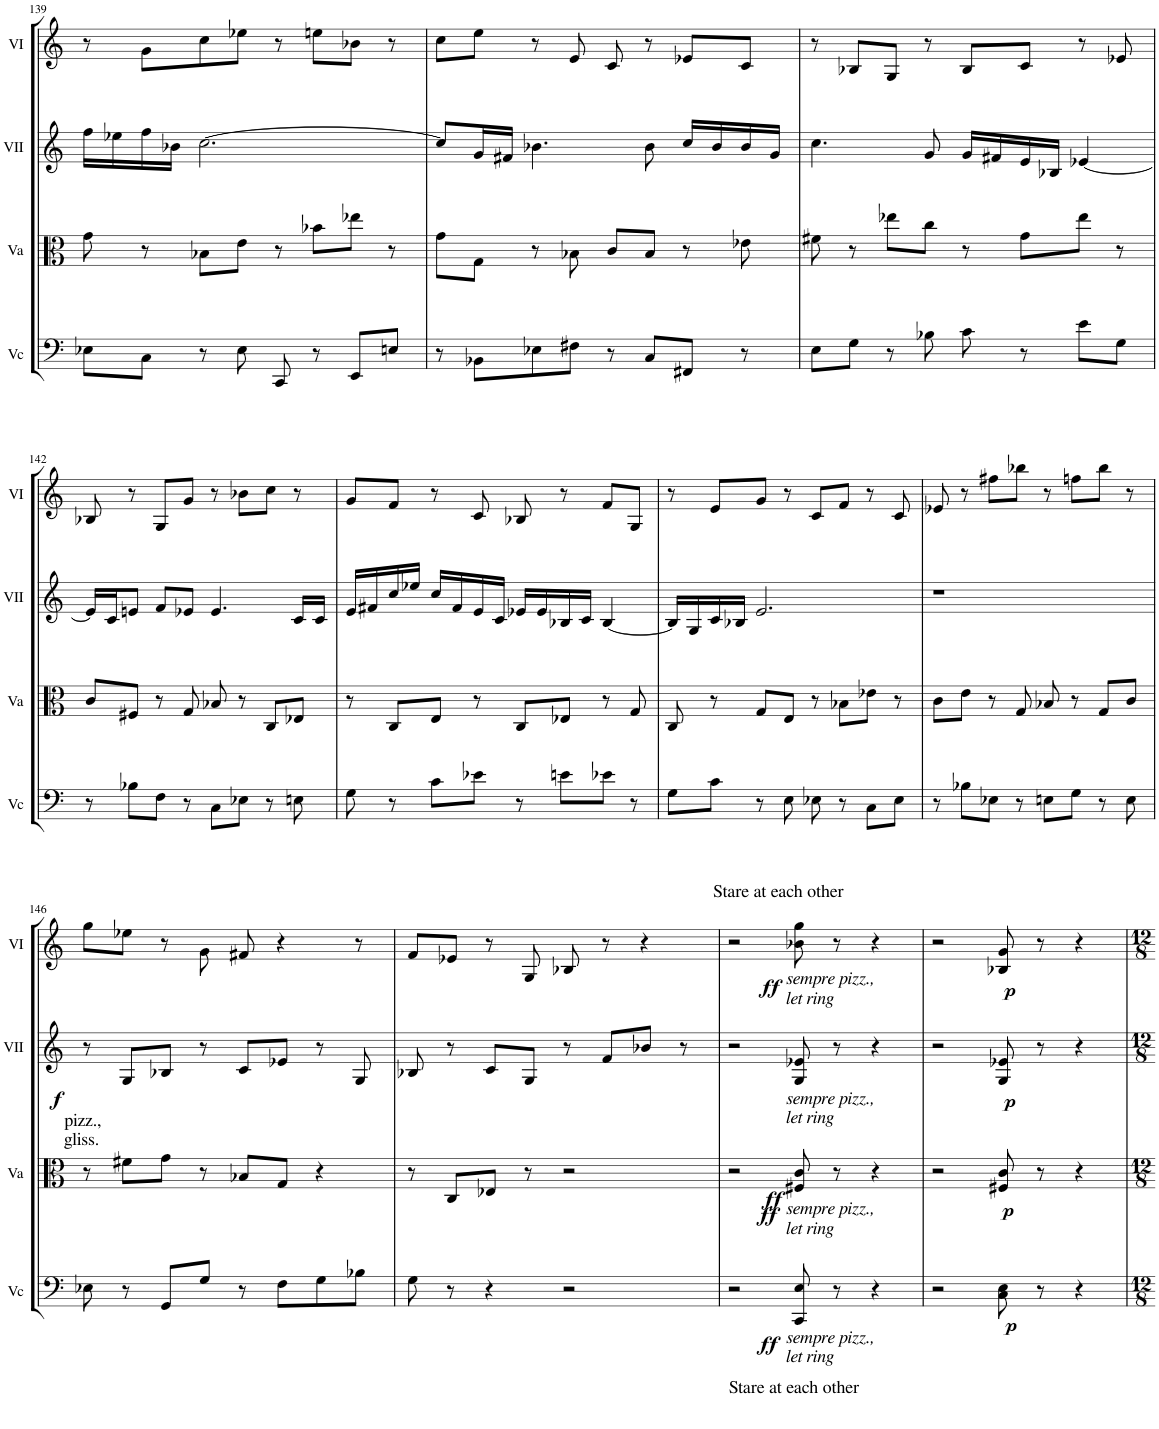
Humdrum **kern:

**kern	**dynam	**kern	**dynam	**kern	**dynam	**kern	**dynam
*part4	*part4	*part3	*part3	*part2	*part2	*part1	*part1
*staff4	*staff4	*staff3	*staff3	*staff2	*staff2	*staff1	*staff1
*I"Vc	*	*I"Va	*	*I"VII	*	*I"VI	*
*I'Vc	*	*I'Va	*	*I'VII	*	*I'VI	*
!!LO:PB:g=z
*clefF4	*	*clefC3	*	*clefG2	*	*clefG2	*
*k[]	*	*k[]	*	*k[]	*	*k[]	*
*M4/4	*	*M4/4	*	*M4/4	*	*M4/4	*
=139	=139	=139	=139	=139	=139	=139	=139
8E-X\L	.	8g\	.	16ff\LL	.	8r	.
.	.	.	.	16ee-X\	.	.	.
8C\J	.	8r	.	16ff\	.	8g\L	.
.	.	.	.	16b-X\JJ	.	.	.
8r	.	8B-X\L	.	[2.cc\	.	8cc\	.
8E-\	.	8e\J	.	.	.	8ee-X\J	.
8CC/	.	8r	.	.	.	8r	.
8r	.	8b-X\L	.	.	.	8een\L	.
8EE/L	.	8ee-X\J	.	.	.	8b-X\J	.
8En/J	.	8r	.	.	.	8r	.
=140	=140	=140	=140	=140	=140	=140	=140
8r	.	8g\L	.	8cc/L]	.	8cc\L	.
8BB-X\L	.	8G\J	.	16g/L	.	8ee\J	.
.	.	.	.	16f#X/JJ	.	.	.
8E-X\	.	8r	.	4.b-X\	.	8r	.
8F#X\J	.	8B-X\	.	.	.	8e/	.
8r	.	8c/L	.	.	.	8c/	.
8C/L	.	8B-/J	.	8b-\	.	8r	.
8FF#X/J	.	8r	.	16cc/LL	.	8e-X/L	.
.	.	.	.	16b-/	.	.	.
8r	.	8e-X\	.	16b-/	.	8c/J	.
.	.	.	.	16g/JJ	.	.	.
=141	=141	=141	=141	=141	=141	=141	=141
8E\L	.	8f#X\	.	4.cc\	.	8r	.
8G\J	.	8r	.	.	.	8B-X/L	.
8r	.	8ee-X\L	.	.	.	8G/J	.
8B-X\	.	8cc\J	.	8g/	.	8r	.
8c\	.	8r	.	16g/LL	.	8B-/L	.
.	.	.	.	16f#X/	.	.	.
8r	.	8g\L	.	16e/	.	8c/J	.
.	.	.	.	16B-X/JJ	.	.	.
8e\L	.	8ee-\J	.	[4e-X/	.	8r	.
8G\J	.	8r	.	.	.	8e-X/	.
!!LO:LB:g=z
=142	=142	=142	=142	=142	=142	=142	=142
8r	.	8c/L	.	16e-/LL]	.	8B-X/	.
.	.	.	.	16c/J	.	.	.
8B-X\L	.	8F#X/J	.	8en/J	.	8r	.
8F\J	.	8r	.	8f/L	.	8G/L	.
8r	.	8G/	.	8e-X/J	.	8g/J	.
8C\L	.	8B-X/	.	4.e-/	.	8r	.
8E-X\J	.	8r	.	.	.	8b-X\L	.
8r	.	8C/L	.	.	.	8cc\J	.
8En\	.	8E-X/J	.	16c/LL	.	8r	.
.	.	.	.	16c/JJ	.	.	.
=143	=143	=143	=143	=143	=143	=143	=143
8G\	.	8r	.	16e/LL	.	8g/L	.
.	.	.	.	16f#X/	.	.	.
8r	.	8C/L	.	16cc/	.	8f/J	.
.	.	.	.	16ee-X/JJ	.	.	.
8c\L	.	8E/J	.	16cc/LL	.	8r	.
.	.	.	.	16f#/	.	.	.
8e-X\J	.	8r	.	16e/	.	8c/	.
.	.	.	.	16c/JJ	.	.	.
8r	.	8C/L	.	16e-X/LL	.	8B-X/	.
.	.	.	.	16e-/	.	.	.
8en\L	.	8E-X/J	.	16B-X/	.	8r	.
.	.	.	.	16c/JJ	.	.	.
8e-X\J	.	8r	.	[4B-/	.	8f/L	.
8r	.	8G/	.	.	.	8G/J	.
=144	=144	=144	=144	=144	=144	=144	=144
8G\L	.	8C/	.	16B-/LL]	.	8r	.
.	.	.	.	16G/	.	.	.
8c\J	.	8r	.	16c/	.	8e/L	.
.	.	.	.	16B-X/JJ	.	.	.
8r	.	8G/L	.	2.e/	.	8g/J	.
8E\	.	8E/J	.	.	.	8r	.
8E-X\	.	8r	.	.	.	8c/L	.
8r	.	8B-X\L	.	.	.	8f/J	.
8C\L	.	8e-X\J	.	.	.	8r	.
8E-\J	.	8r	.	.	.	8c/	.
=145	=145	=145	=145	=145	=145	=145	=145
8r	.	8c\L	.	1r	.	8e-X/	.
8B-X\L	.	8e\J	.	.	.	8r	.
8E-X\J	.	8r	.	.	.	8ff#X\L	.
8r	.	8G/	.	.	.	8bb-X\J	.
8En\L	.	8B-X/	.	.	.	8r	.
8G\J	.	8r	.	.	.	8ffn\L	.
8r	.	8G/L	.	.	.	8bb-\J	.
8E\	.	8c/J	.	.	.	8r	.
!!LO:LB:g=z
=146	=146	=146	=146	=146	=146	=146	=146
!	!	!	!	!	!LO:DY:b	!	!
8E-X\	.	8r	.	8r	f	8gg\L	.
!	!	!	!	!LO:TX:b:t=pizz.,	!	!	!
!	!	!	!	!LO:TX:b:t=gliss.	!	!	!
8r	.	8f#X\L	.	8G/L	.	8ee-X\J	.
8GG/L	.	8g\J	.	8B-X/J	.	8r	.
8G/J	.	8r	.	8r	.	8g\	.
8r	.	8B-X/L	.	8c/L	.	8f#X/	.
8F\L	.	8G/J	.	8e-X/J	.	4r	.
8G\	.	4r	.	8r	.	.	.
8B-X\J	.	.	.	8G/	.	8r	.
=147	=147	=147	=147	=147	=147	=147	=147
8G\	.	8r	.	8B-X/	.	8f/L	.
8r	.	8C/L	.	8r	.	8e-X/J	.
4r	.	8E-X/J	.	8c/L	.	8r	.
.	.	8r	.	8G/J	.	8G/	.
2r	.	2r	.	8r	.	8B-X/	.
.	.	.	.	8f/L	.	8r	.
.	.	.	.	8b-X/J	.	4r	.
.	.	.	.	8r	.	.	.
=148	=148	=148	=148	=148	=148	=148	=148
2r	.	2r	.	2r	.	2r	.
!	!	!	!	!	!	!LO:TX:b:i:t=sempre pizz.,	!
!	!	!	!	!	!	!LO:TX:b:t=let ring	!
!	!	!	!	!LO:TX:b:i:t=sempre pizz.,	!	!	!
!	!	!	!	!LO:TX:b:t=let ring	!	!	!
!	!	!LO:TX:b:i:t=sempre pizz.,	!	!	!	!	!
!	!	!LO:TX:b:t=let ring	!	!	!	!	!
!LO:TX:b:i:t=sempre pizz.,	!	!	!	!	!	!	!
!LO:TX:b:t=let ring	!	!	!	!	!	!	!
!LO:TX:b:t=Stare at each other	!	!	!	!	!	!	!
!	!LO:DY:b	!	!LO:DY:b	!	!	!	!
!	!	!	!LO:DY:n=1:b	!	!	!	!LO:DY:b
8CC/ 8E/	ff	8F#X/ 8c/	ff ff	8G/ 8e-X/	.	8b-X\ 8gg\	ff
8r	.	8r	.	8r	.	8r	.
4r	.	4r	.	4r	.	4r	.
=149	=149	=149	=149	=149	=149	=149	=149
!	!	!	!	!	!	!LO:TX:a:t=Stare at each other	!
2r	.	2r	.	2r	.	2r	.
!	!LO:DY:b	!	!LO:DY:b	!	!LO:DY:b	!	!LO:DY:b
8C\ 8E\	p	8F#X/ 8c/	p	8G/ 8e-X/	p	8B-X/ 8g/	p
8r	.	8r	.	8r	.	8r	.
4r	.	4r	.	4r	.	4r	.
=	=	=	=	=	=	=	=
*-	*-	*-	*-	*-	*-	*-	*-
